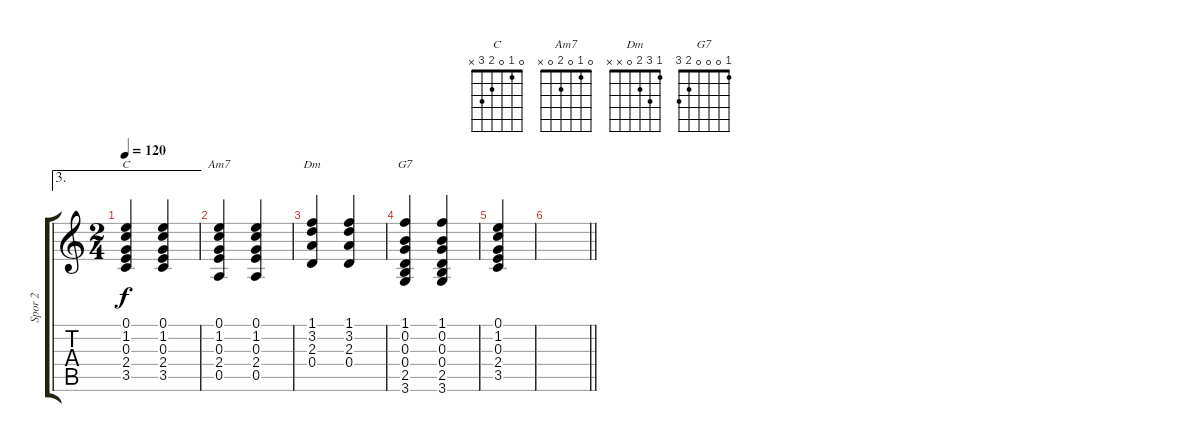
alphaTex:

\track ("Spor 2" "Spor 2") {instrument acousticguitarsteel}
\staff {score tabs}
\tuning (E4 B3 G3 D3 A2 E2) {hide}
\chord ("C" 0 1 0 2 3 x)
\chord ("Am7" 0 1 0 2 0 x)
\chord ("Dm" 1 3 2 0 x x)
\chord ("G7" 1 0 0 0 2 3)
\ae 3
\ts (2 4)
\section ("" "")
\tempo 120
\clef g2
\ks c
(0.1 1.2 0.3 2.4 3.5).4{ch "C" dy f} (0.1 1.2 0.3 2.4 3.5).4 |
(0.1 1.2 0.3 2.4 0.5).4{ch "Am7"} (0.1 1.2 0.3 2.4 0.5).4 |
(1.1 3.2 2.3 0.4).4{ch "Dm"} (1.1 3.2 2.3 0.4).4 |
(1.1 0.2 0.3 0.4 2.5 3.6).4{ch "G7"} (1.1 0.2 0.3 0.4 2.5 3.6).4 |
(0.1 1.2 0.3 2.4 3.5).4 |
\barLineRight lightlight
